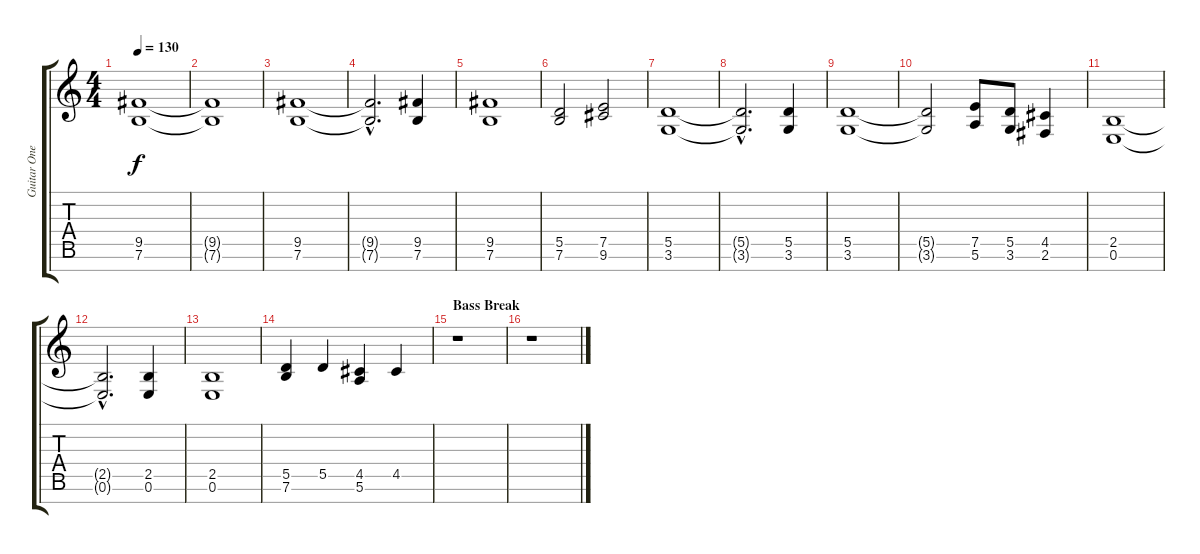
\track ("Guitar One" "Guitar One") {instrument distortionguitar}
\staff {score tabs}
\tuning (E4 B3 G3 D3 A2 E2 B1) {hide}
\ts (4 4)
\tempo 130
\clef g2
\ks c
(9.5 7.6).1{dy f} |
(9.5{t} 7.6{t}).1 |
(9.5 7.6).1 |
(9.5{hac t} 7.6{hac t}).2{d} (9.5 7.6).4 |
(9.5 7.6).1 |
(5.5 7.6).2 (7.5 9.6).2 |
(5.5 3.6).1 |
(5.5{hac t} 3.6{hac t}).2{d} (5.5 3.6).4 |
(5.5 3.6).1 |
(5.5{t} 3.6{t}).2 (7.5 5.6).8 (5.5 3.6).8 (4.5 2.6).4 |
(2.5 0.6).1 |
(2.5{hac t} 0.6{hac t}).2{d} (2.5 0.6).4 |
(2.5 0.6).1 |
(5.5 7.6).4 5.5.4 (4.5 5.6).4 4.5.4 |
\section ("" "Bass Break")
r.1 |
r.1
